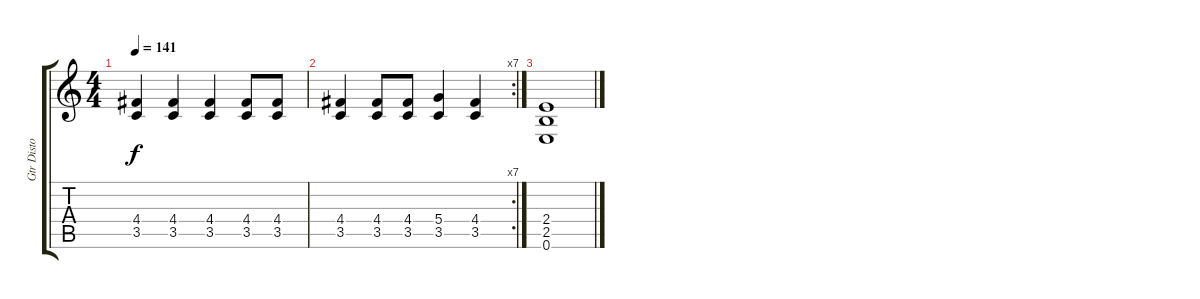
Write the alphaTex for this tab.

\track ("Gtr Disto" "Gtr Disto") {instrument distortionguitar}
\staff {score tabs}
\tuning (E4 B3 G3 D3 A2 E2) {hide}
\ts (4 4)
\tempo 141
\clef g2
\ks c
(4.4 3.5).4{dy f} (4.4 3.5).4 (4.4 3.5).4 (4.4 3.5).8 (4.4 3.5).8 |
\rc 7
(4.4 3.5).4 (4.4 3.5).8 (4.4 3.5).8 (5.4 3.5).4 (4.4 3.5).4 |
(2.4 2.5 0.6).1
